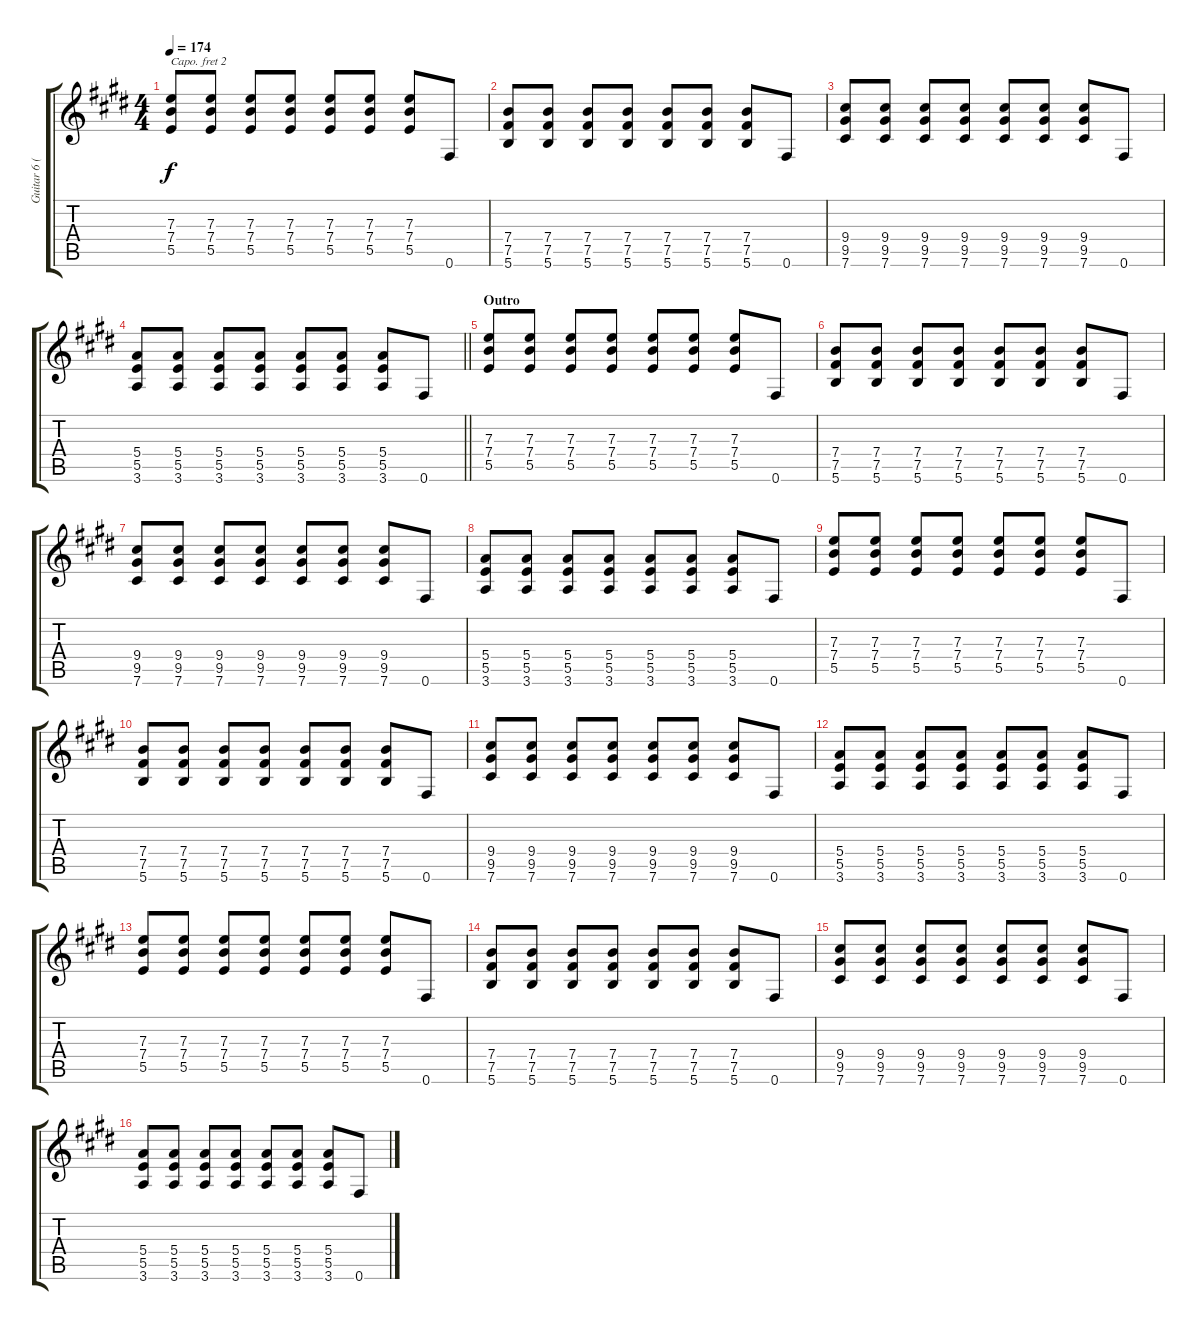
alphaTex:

\track ("Guitar 6 (Standard, Capo 2)" "Guitar 6 (") {instrument overdrivenguitar}
\staff {score tabs}
\capo 2
\tuning (E4 B3 G3 D3 A2 E2) {hide}
\ts (4 4)
\tempo 174
\clef g2
\ks e
(7.3 7.4 5.5).8{dy f} (7.3 7.4 5.5).8 (7.3 7.4 5.5).8 (7.3 7.4 5.5).8 (7.3 7.4 5.5).8 (7.3 7.4 5.5).8 (7.3 7.4 5.5).8 0.6.8 |
(7.4 7.5 5.6).8 (7.4 7.5 5.6).8 (7.4 7.5 5.6).8 (7.4 7.5 5.6).8 (7.4 7.5 5.6).8 (7.4 7.5 5.6).8 (7.4 7.5 5.6).8 0.6.8 |
(9.4 9.5 7.6).8 (9.4 9.5 7.6).8 (9.4 9.5 7.6).8 (9.4 9.5 7.6).8 (9.4 9.5 7.6).8 (9.4 9.5 7.6).8 (9.4 9.5 7.6).8 0.6.8 |
\barLineRight lightlight
(5.4 5.5 3.6).8 (5.4 5.5 3.6).8 (5.4 5.5 3.6).8 (5.4 5.5 3.6).8 (5.4 5.5 3.6).8 (5.4 5.5 3.6).8 (5.4 5.5 3.6).8 0.6.8 |
\section ("" "Outro")
(7.3 7.4 5.5).8 (7.3 7.4 5.5).8 (7.3 7.4 5.5).8 (7.3 7.4 5.5).8 (7.3 7.4 5.5).8 (7.3 7.4 5.5).8 (7.3 7.4 5.5).8 0.6.8 |
(7.4 7.5 5.6).8 (7.4 7.5 5.6).8 (7.4 7.5 5.6).8 (7.4 7.5 5.6).8 (7.4 7.5 5.6).8 (7.4 7.5 5.6).8 (7.4 7.5 5.6).8 0.6.8 |
(9.4 9.5 7.6).8 (9.4 9.5 7.6).8 (9.4 9.5 7.6).8 (9.4 9.5 7.6).8 (9.4 9.5 7.6).8 (9.4 9.5 7.6).8 (9.4 9.5 7.6).8 0.6.8 |
(5.4 5.5 3.6).8 (5.4 5.5 3.6).8 (5.4 5.5 3.6).8 (5.4 5.5 3.6).8 (5.4 5.5 3.6).8 (5.4 5.5 3.6).8 (5.4 5.5 3.6).8 0.6.8 |
(7.3 7.4 5.5).8 (7.3 7.4 5.5).8 (7.3 7.4 5.5).8 (7.3 7.4 5.5).8 (7.3 7.4 5.5).8 (7.3 7.4 5.5).8 (7.3 7.4 5.5).8 0.6.8 |
(7.4 7.5 5.6).8 (7.4 7.5 5.6).8 (7.4 7.5 5.6).8 (7.4 7.5 5.6).8 (7.4 7.5 5.6).8 (7.4 7.5 5.6).8 (7.4 7.5 5.6).8 0.6.8 |
(9.4 9.5 7.6).8 (9.4 9.5 7.6).8 (9.4 9.5 7.6).8 (9.4 9.5 7.6).8 (9.4 9.5 7.6).8 (9.4 9.5 7.6).8 (9.4 9.5 7.6).8 0.6.8 |
(5.4 5.5 3.6).8 (5.4 5.5 3.6).8 (5.4 5.5 3.6).8 (5.4 5.5 3.6).8 (5.4 5.5 3.6).8 (5.4 5.5 3.6).8 (5.4 5.5 3.6).8 0.6.8 |
(7.3 7.4 5.5).8 (7.3 7.4 5.5).8 (7.3 7.4 5.5).8 (7.3 7.4 5.5).8 (7.3 7.4 5.5).8 (7.3 7.4 5.5).8 (7.3 7.4 5.5).8 0.6.8 |
(7.4 7.5 5.6).8 (7.4 7.5 5.6).8 (7.4 7.5 5.6).8 (7.4 7.5 5.6).8 (7.4 7.5 5.6).8 (7.4 7.5 5.6).8 (7.4 7.5 5.6).8 0.6.8 |
(9.4 9.5 7.6).8 (9.4 9.5 7.6).8 (9.4 9.5 7.6).8 (9.4 9.5 7.6).8 (9.4 9.5 7.6).8 (9.4 9.5 7.6).8 (9.4 9.5 7.6).8 0.6.8 |
(5.4 5.5 3.6).8 (5.4 5.5 3.6).8 (5.4 5.5 3.6).8 (5.4 5.5 3.6).8 (5.4 5.5 3.6).8 (5.4 5.5 3.6).8 (5.4 5.5 3.6).8 0.6.8
